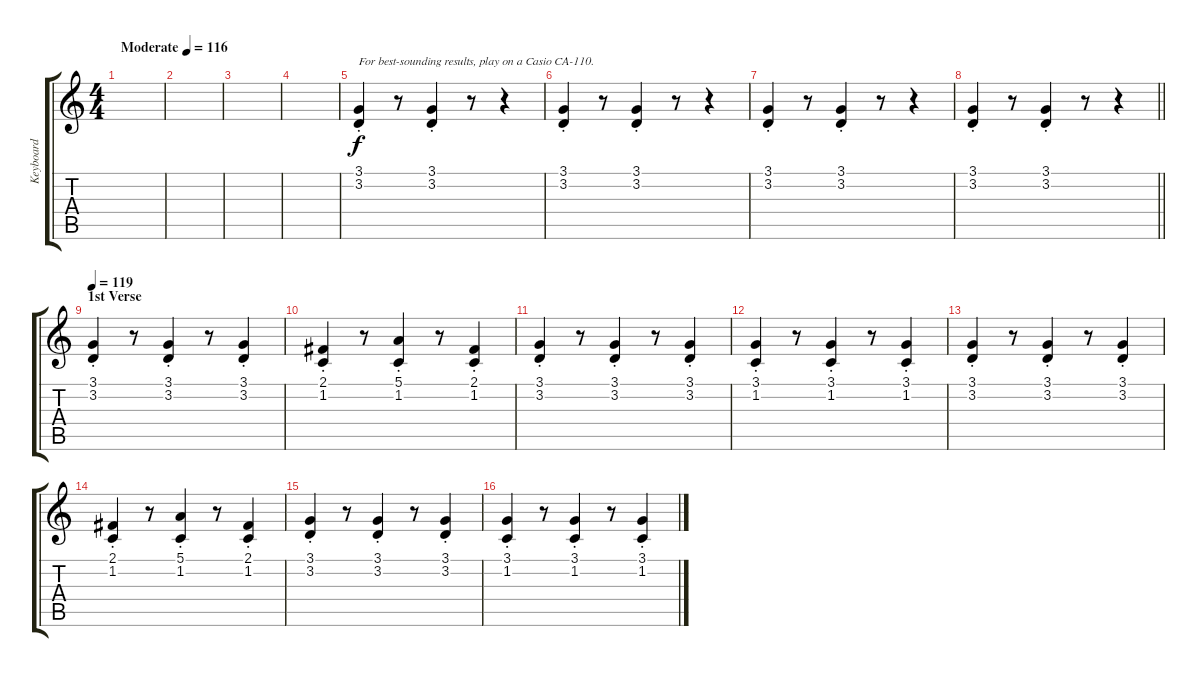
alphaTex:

\track ("Keyboard" "Keyboard") {instrument electricpiano1}
\staff {score tabs}
\tuning (E4 B3 G3 D3 A2 E2) {hide}
\ts (4 4)
\tempo (116 "Moderate")
\clef g2
\ks c
|
|
|
|
(3.1{st} 3.2{st}).4{txt "For best-sounding results, play on a Casio CA-110."} r.8 (3.1{st} 3.2{st}).4 r.8 r.4 |
(3.1{st} 3.2{st}).4 r.8 (3.1{st} 3.2{st}).4 r.8 r.4 |
(3.1{st} 3.2{st}).4 r.8 (3.1{st} 3.2{st}).4 r.8 r.4 |
\barLineRight lightlight
(3.1{st} 3.2{st}).4 r.8 (3.1{st} 3.2{st}).4 r.8 r.4 |
\section ("" "1st Verse")
\tempo 119
(3.1{st} 3.2{st}).4 r.8 (3.1{st} 3.2{st}).4 r.8 (3.1{st} 3.2{st}).4 |
(2.1{st} 1.2{st}).4 r.8 (5.1{st} 1.2{st}).4 r.8 (2.1{st} 1.2{st}).4 |
(3.1{st} 3.2{st}).4 r.8 (3.1{st} 3.2{st}).4 r.8 (3.1{st} 3.2{st}).4 |
(3.1{st} 1.2{st}).4 r.8 (3.1{st} 1.2{st}).4 r.8 (3.1{st} 1.2{st}).4 |
(3.1{st} 3.2{st}).4 r.8 (3.1{st} 3.2{st}).4 r.8 (3.1{st} 3.2{st}).4 |
(2.1{st} 1.2{st}).4 r.8 (5.1{st} 1.2{st}).4 r.8 (2.1{st} 1.2{st}).4 |
(3.1{st} 3.2{st}).4 r.8 (3.1{st} 3.2{st}).4 r.8 (3.1{st} 3.2{st}).4 |
(3.1{st} 1.2{st}).4 r.8 (3.1{st} 1.2{st}).4 r.8 (3.1{st} 1.2{st}).4
